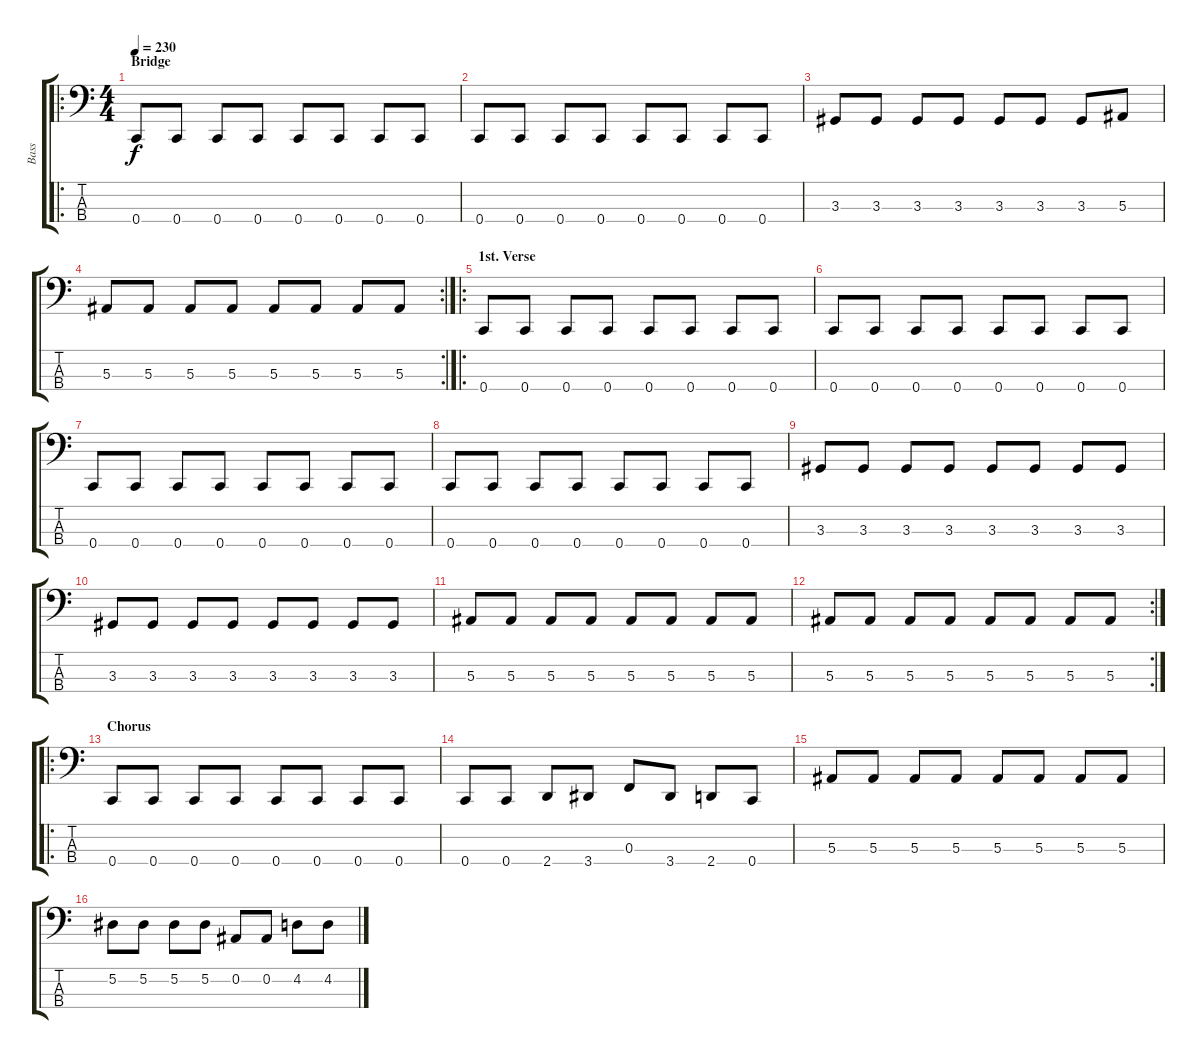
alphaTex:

\track ("Bass" "Bass") {instrument electricbasspick}
\staff {score tabs}
\tuning (Eb2 Bb1 F1 C1) {hide}
\ro
\ts (4 4)
\section ("" "Bridge")
\tempo 230
\clef f4
\ks c
0.4.8{dy f} 0.4.8 0.4.8 0.4.8 0.4.8 0.4.8 0.4.8 0.4.8 |
0.4.8 0.4.8 0.4.8 0.4.8 0.4.8 0.4.8 0.4.8 0.4.8 |
3.3.8 3.3.8 3.3.8 3.3.8 3.3.8 3.3.8 3.3.8 5.3.8 |
\rc 2
5.3.8 5.3.8 5.3.8 5.3.8 5.3.8 5.3.8 5.3.8 5.3.8 |
\ro
\section ("" "1st. Verse")
0.4.8 0.4.8 0.4.8 0.4.8 0.4.8 0.4.8 0.4.8 0.4.8 |
0.4.8 0.4.8 0.4.8 0.4.8 0.4.8 0.4.8 0.4.8 0.4.8 |
0.4.8 0.4.8 0.4.8 0.4.8 0.4.8 0.4.8 0.4.8 0.4.8 |
0.4.8 0.4.8 0.4.8 0.4.8 0.4.8 0.4.8 0.4.8 0.4.8 |
3.3.8 3.3.8 3.3.8 3.3.8 3.3.8 3.3.8 3.3.8 3.3.8 |
3.3.8 3.3.8 3.3.8 3.3.8 3.3.8 3.3.8 3.3.8 3.3.8 |
5.3.8 5.3.8 5.3.8 5.3.8 5.3.8 5.3.8 5.3.8 5.3.8 |
\rc 2
5.3.8 5.3.8 5.3.8 5.3.8 5.3.8 5.3.8 5.3.8 5.3.8 |
\ro
\section ("" "Chorus")
0.4.8 0.4.8 0.4.8 0.4.8 0.4.8 0.4.8 0.4.8 0.4.8 |
0.4.8 0.4.8 2.4.8 3.4.8 0.3.8 3.4.8 2.4.8 0.4.8 |
5.3.8 5.3.8 5.3.8 5.3.8 5.3.8 5.3.8 5.3.8 5.3.8 |
5.2.8 5.2.8 5.2.8 5.2.8 0.2.8 0.2.8 4.2.8 4.2.8
